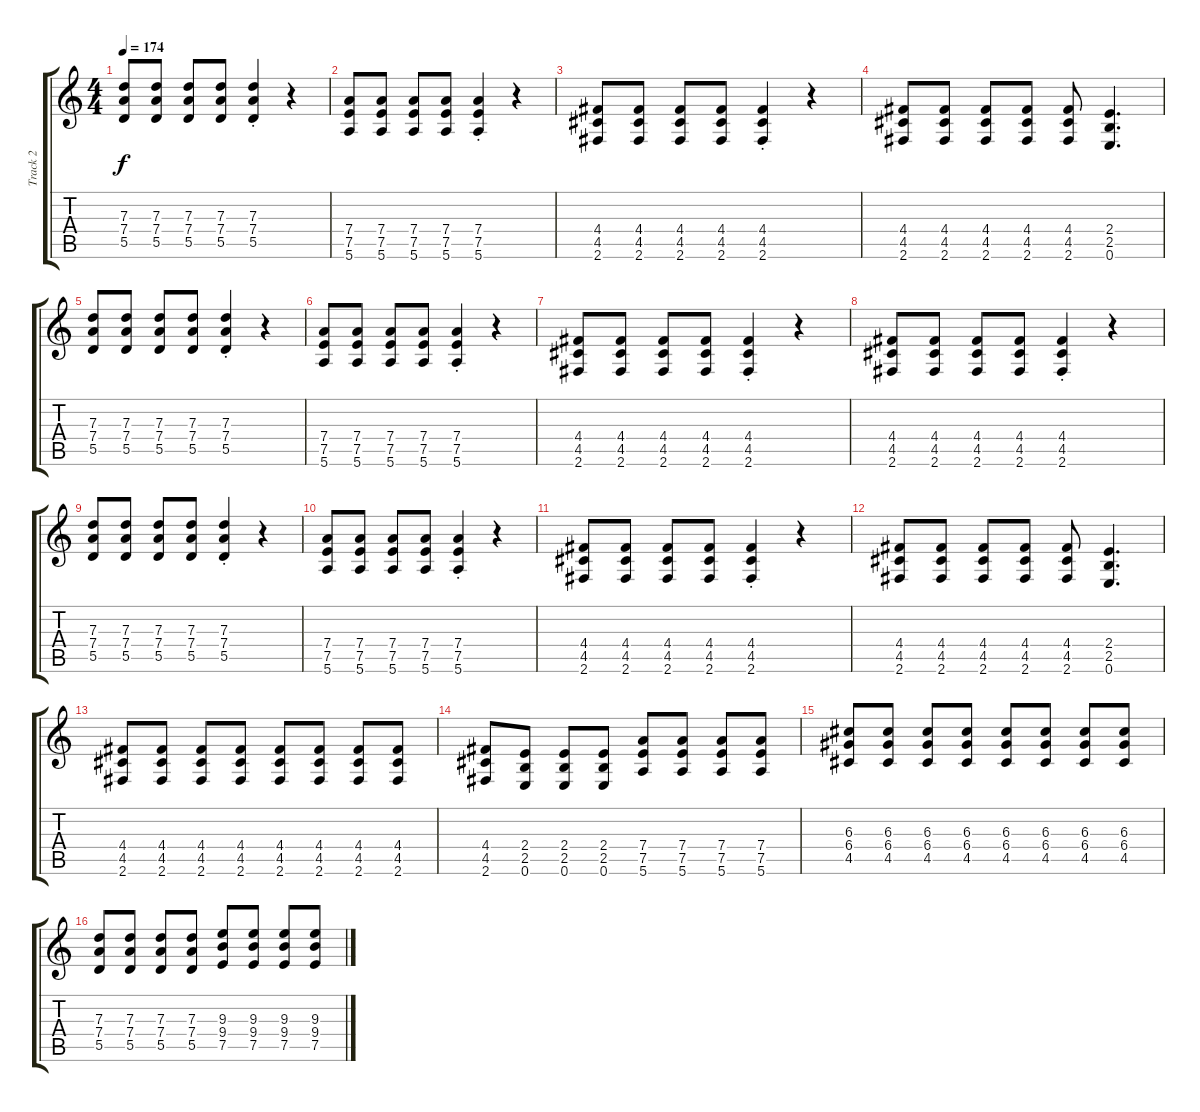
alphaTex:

\track ("Track 2" "Track 2") {instrument overdrivenguitar}
\staff {score tabs}
\tuning (E4 B3 G3 D3 A2 E2) {hide}
\ts (4 4)
\tempo 174
\clef g2
\ks c
(7.3 7.4 5.5).8{dy f} (7.3 7.4 5.5).8 (7.3 7.4 5.5).8 (7.3 7.4 5.5).8 (7.3{st} 7.4{st} 5.5{st}).4 r.4 |
(7.4 7.5 5.6).8 (7.4 7.5 5.6).8 (7.4 7.5 5.6).8 (7.4 7.5 5.6).8 (7.4{st} 7.5{st} 5.6{st}).4 r.4 |
(4.4 4.5 2.6).8 (4.4 4.5 2.6).8 (4.4 4.5 2.6).8 (4.4 4.5 2.6).8 (4.4{st} 4.5{st} 2.6{st}).4 r.4 |
(4.4 4.5 2.6).8 (4.4 4.5 2.6).8 (4.4 4.5 2.6).8 (4.4 4.5 2.6).8 (4.4 4.5 2.6).8 (2.4 2.5 0.6).4{d} |
(7.3 7.4 5.5).8 (7.3 7.4 5.5).8 (7.3 7.4 5.5).8 (7.3 7.4 5.5).8 (7.3{st} 7.4{st} 5.5{st}).4 r.4 |
(7.4 7.5 5.6).8 (7.4 7.5 5.6).8 (7.4 7.5 5.6).8 (7.4 7.5 5.6).8 (7.4{st} 7.5{st} 5.6{st}).4 r.4 |
(4.4 4.5 2.6).8 (4.4 4.5 2.6).8 (4.4 4.5 2.6).8 (4.4 4.5 2.6).8 (4.4{st} 4.5{st} 2.6{st}).4 r.4 |
(4.4 4.5 2.6).8 (4.4 4.5 2.6).8 (4.4 4.5 2.6).8 (4.4 4.5 2.6).8 (4.4{st} 4.5{st} 2.6{st}).4 r.4 |
(7.3 7.4 5.5).8 (7.3 7.4 5.5).8 (7.3 7.4 5.5).8 (7.3 7.4 5.5).8 (7.3{st} 7.4{st} 5.5{st}).4 r.4 |
(7.4 7.5 5.6).8 (7.4 7.5 5.6).8 (7.4 7.5 5.6).8 (7.4 7.5 5.6).8 (7.4{st} 7.5{st} 5.6{st}).4 r.4 |
(4.4 4.5 2.6).8 (4.4 4.5 2.6).8 (4.4 4.5 2.6).8 (4.4 4.5 2.6).8 (4.4{st} 4.5{st} 2.6{st}).4 r.4 |
(4.4 4.5 2.6).8 (4.4 4.5 2.6).8 (4.4 4.5 2.6).8 (4.4 4.5 2.6).8 (4.4 4.5 2.6).8 (2.4 2.5 0.6).4{d} |
(4.4 4.5 2.6).8 (4.4 4.5 2.6).8 (4.4 4.5 2.6).8 (4.4 4.5 2.6).8 (4.4 4.5 2.6).8 (4.4 4.5 2.6).8 (4.4 4.5 2.6).8 (4.4 4.5 2.6).8 |
(4.4 4.5 2.6).8 (2.4 2.5 0.6).8 (2.4 2.5 0.6).8 (2.4 2.5 0.6).8 (7.4 7.5 5.6).8 (7.4 7.5 5.6).8 (7.4 7.5 5.6).8 (7.4 7.5 5.6).8 |
(6.3 6.4 4.5).8 (6.3 6.4 4.5).8 (6.3 6.4 4.5).8 (6.3 6.4 4.5).8 (6.3 6.4 4.5).8 (6.3 6.4 4.5).8 (6.3 6.4 4.5).8 (6.3 6.4 4.5).8 |
(7.3 7.4 5.5).8 (7.3 7.4 5.5).8 (7.3 7.4 5.5).8 (7.3 7.4 5.5).8 (9.3 9.4 7.5).8 (9.3 9.4 7.5).8 (9.3 9.4 7.5).8 (9.3 9.4 7.5).8
